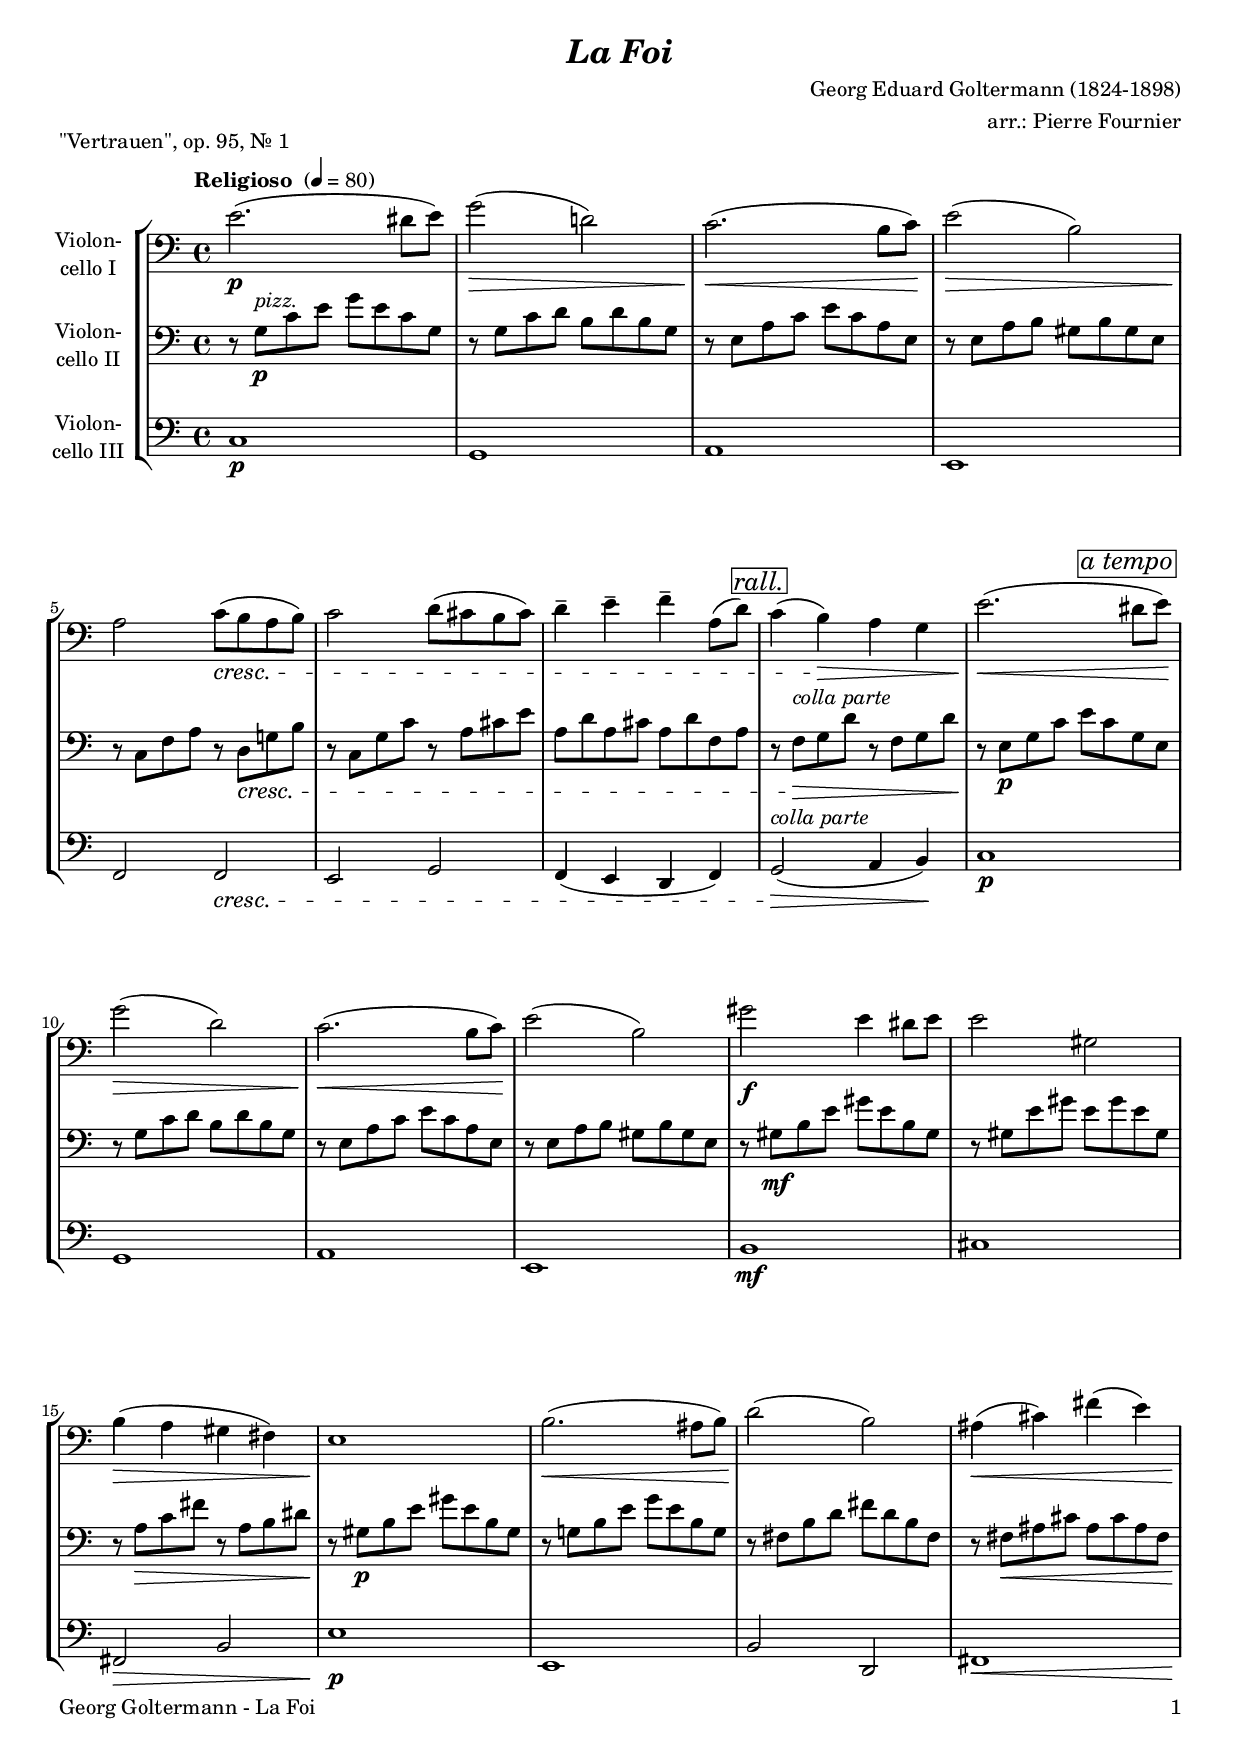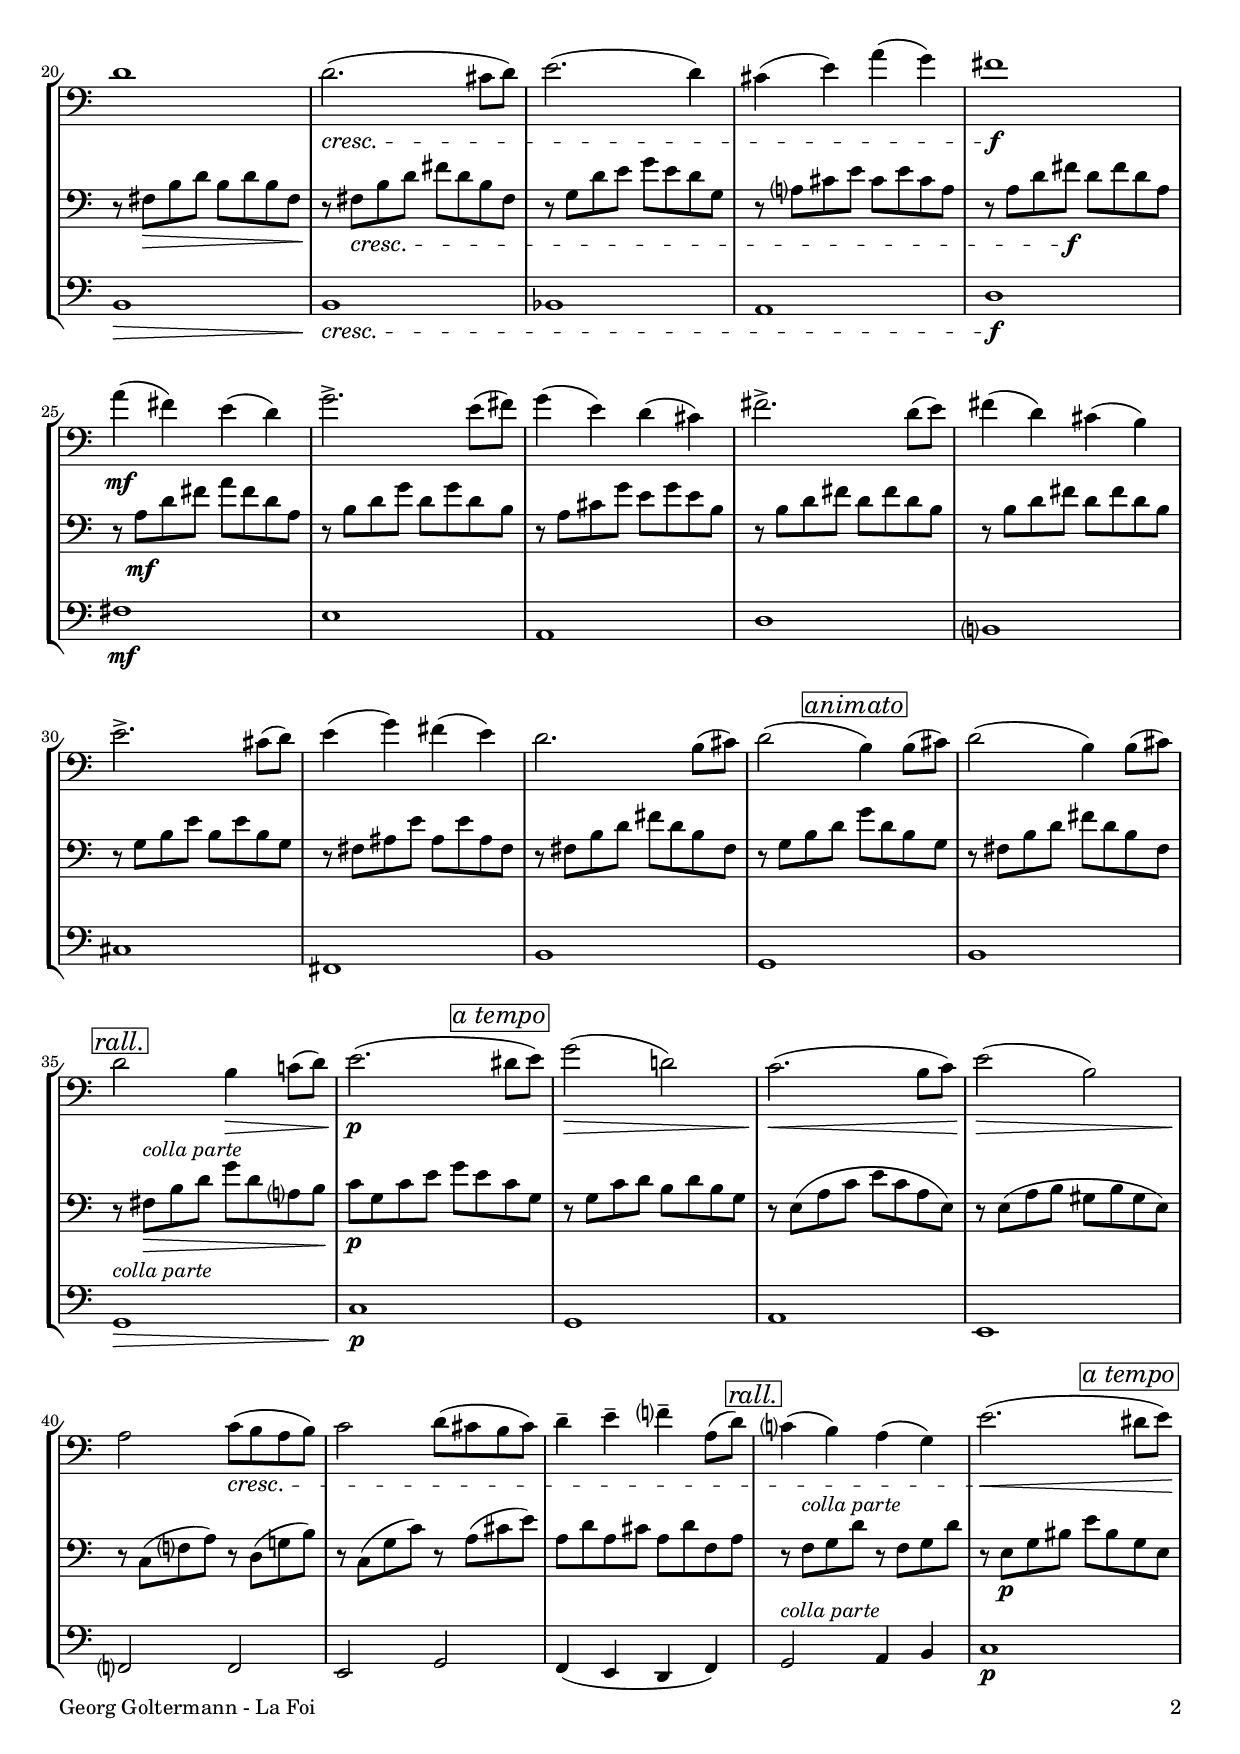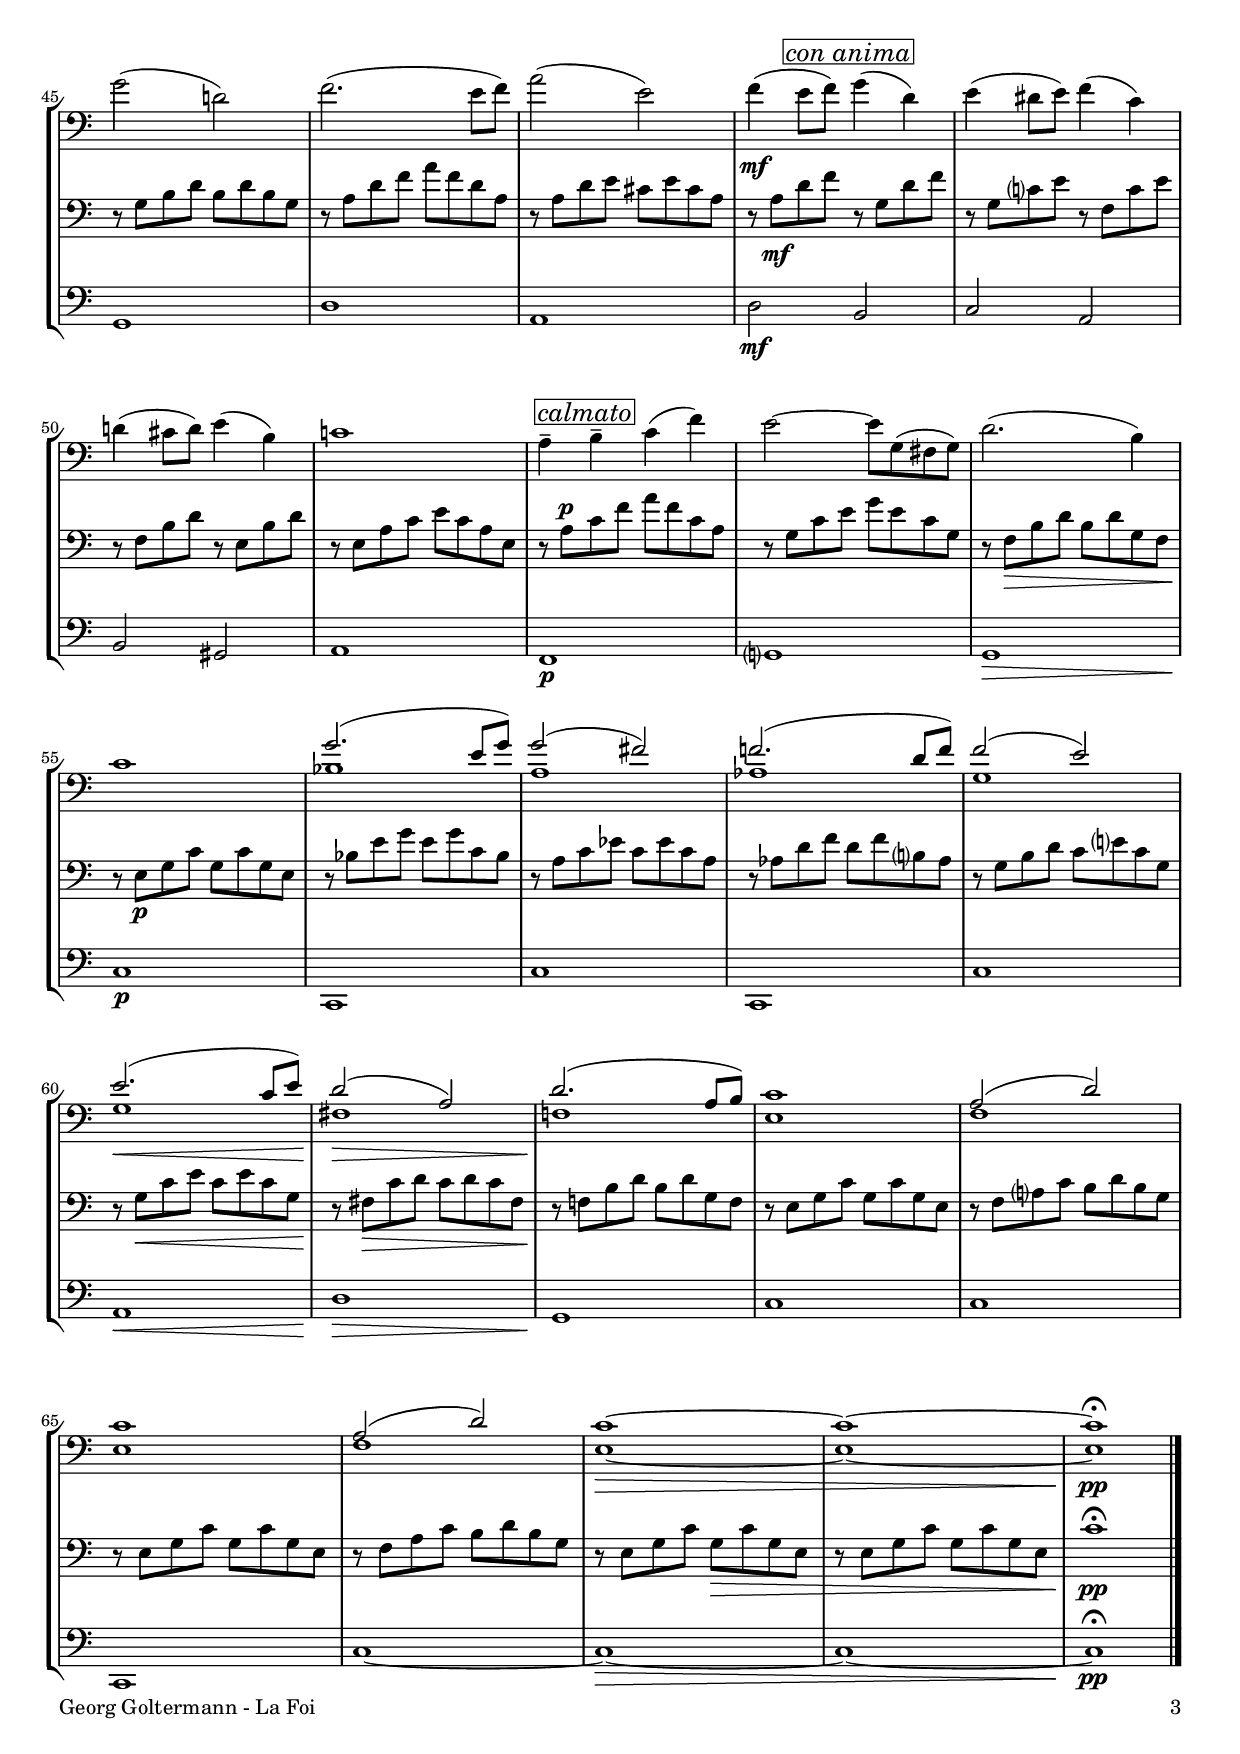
\version "2.20.2"
\include "deutsch.ly"
  
#(set-global-staff-size 18)

\header {
  title     = \markup \bold \italic "La Foi"
  composer  = "Georg Eduard Goltermann (1824-1898)"
  arranger  = "arr.: Pierre Fournier"
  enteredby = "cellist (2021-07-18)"
  piece     = "\"Vertrauen\", op. 95, Nr. 1"
}

voiceconsts = {
  \key c \major
  \time 4/4
  \clef "bass"
%  \numericTimeSignature
  \compressEmptyMeasures
  % Set default beaming for all staves
%  \set Timing.beamExceptions = #'()
%  \set Timing.baseMoment     = #(ly:make-moment 1 4)
%  \set Timing.beatStructure  = #'(1 1 1)
  \tempo "Religioso " 4=80
}

mipz = "pizzicato strings"
miba = "cello"

anim = \mark \markup \box \italic "animato"
atem = \mark \markup \box \italic "a tempo"
calm = \mark \markup \box \italic "calmato"
coan = \mark \markup \box \italic "con anima"
copa = \markup \italic "colla parte"
pizz = \markup \italic "pizz."
rall = \mark \markup \box \italic "rall."

va = \relative c' {
  \voiceconsts

  e2.(\p dis8 e)
  g2(\> d!)
  c2.(\!\< h8 c)\!
  e2(\> h)
  a\! c8(\cresc h a h)

  c2 d8( cis h cis)
  d4-- e-- f-- a,8( d) \rall
  c4( h)\> a g
  e'2.(\< \atem dis8 e)\!
  g2(\> d)
  c2.(\!\< h8 c)\!

  e2( h)
  gis'\f e4 dis8 e
  e2 gis,
  h4(\> a gis fis)
  e1\!

  h'2.(\< ais8 h)
  d2(\! h)
  ais4(\< cis) fis( e)
  d1\!
  d2.(\cresc cis8 d)
  e2.( d4)

  cis( e) a( g)
  fis1\f
  a4(\mf fis) e( d)
  g2.-> e8( fis)
  g4( e) d( cis)

  fis2.-> d8( e)
  fis4( d) cis( h)
  e2.-> cis8( d)
  e4( g) fis( e)
  d2. h8( cis)

  d2( \anim h4) h8( cis)
  d2( h4) h8( cis) \rall
  d2 h4\> c!8( d)
  e2.(\!\p \atem dis8 e)
  g2(\> d!)
  c2.(\!\< h8 c)

  e2(\!\> h)
  a\! c8(\cresc h a h)
  c2 d8( cis h cis)
  d4-- e-- f?-- a,8( d) \rall
  c?4( h) a( g)
  e'2.(\< \atem dis8 e)

  g2(\! d!)
  f2.( e8 f)
  a2( e)
  f4(\mf e8 f) \coan g4( d)
  e( dis8 e) f4( c)
  d!( cis8 d) e4( h)

  c!1
  a4-- \calm h-- c( f)
  e2~ e8 g,( fis g)
  d'2.( h4)
  c1
  << {
    g'2.( e8 g)
    g2( fis)
    f!2.( d8 f)
    f2( e)
    e2.(\< c8 e)
    d2(\!\> a)
    d2.(\! a8 h)

    c1
    a2( d)
    c1
    a2( d)
  } \\ {
    b1
    a
    as
    g
    g
    fis
    f!

    e
    f
    e
    f
  } >>
  <e c'>1~\>
  <e c'>~
  <e c'>\!\fermata\pp \bar "|."
}

vb = \relative c' {
  \voiceconsts

  r8 g^\pizz\p c e g e c g
  r g c d h d h g
  r e a c e c a e
  r e a h gis h gis e
  r c f a r d,\cresc g! h

  r c, g' c r a cis e
  a, d a cis a d f, a \rall
  r f^\copa\> g d' r f, g d'
  r\! e,\p g c e c \atem g e
  r g c d h d h g
  r e a c e c a e

  r e a h gis h gis e
  r gis\mf h e gis e h gis
  r gis e' gis e gis e gis,
  r a\> c fis r a, h dis
  r\! gis,\p h e gis e h gis

  r g! h e g e h g
  r fis h d fis d h fis
  r fis\< ais cis ais cis ais fis
  r\! fis\> h d h d h fis
  r\! fis\cresc h d fis d h fis
  r g d' e g e d g,

  r a? cis e cis e cis a
  r a d fis\f d fis d a
  r a\mf d fis a fis d a
  r h d g d g d h
  r a cis g' e g e h

  r h d fis d fis d h
  r h d fis d fis d h
  r g h e h e h g
  r fis ais e' ais, e' ais, fis
  r fis h d fis d h fis

  r g h d \anim g d h g
  r fis h d fis d h fis \rall
  r fis^\copa\> h d g d a? h\!
  c\p g c e g e \atem c g
  r g c d h d h g
  r e( a c e c a e)

  r e( a h gis h gis e)
  r c( f? a) r d,( g! h)
  r c,( g' c) r a( cis e)
  a, d a cis a d f, a\rall
  r f^\copa g d' r f, g d'
  r e,\p g his e his \atem g e

  r g h d h d h g
  r a d f a f d a
  r a d e cis e cis a
  r a\mf d f \coan r g, d' f
  r g, c? e r f, c' e
  r f, h d r e, h' d

  r e, a c e c a e
  r a^\p \calm c f a f c a
  r g c e g e c g
  r f\> h d h d g, f
  r\! e\p g c g c g e
  r b' e g e g c, b

  r a c es c es c a
  r as d f d f h,? as
  r g h d c e? c g
  r g\< c e c e c g
  r\! fis\> c' d c d c fis,
  r\! f! h d h d g, f

  r e g c g c g e
  r f a? c h d h g
  r e g c g c g e
  r f a c h d h g
  r e g c g\> c g e
  r e g c g c g e
  c'1\!\fermata\pp \bar "|."
}

vc = \relative c {
  \voiceconsts

  c1\p
  g
  a
  e
  f2 f\cresc

  e g
  f4( e d f) \rall
  g2(^\copa\> a4 h)\!
  << c1\p \\ { s2. \atem s4 } >>
  g1
  a

  e
  h'\mf
  cis
  fis,2\> h
  e1\!\p

  e,
  h'2 d,
  fis1\<
  h\!\>
  h\!\cresc
  b

  a
  d\f
  fis\mf
  e
  a,

  d
  h?
  cis
  fis,
  h

  << g \\ { s2\anim s } >>
  h1
  g^\copa\>
  c\!\p
  g
  a

  e
  f?2 f
  e g
  f4( e d f)
  g2^\copa a4 h
  << c1\p \\ { s2. \atem s4 } >>

  g1
  d'
  a
  d2\mf \coan h
  c a
  h gis

  a1
  << f1\p \\ { s4 \calm s2. } >>
  g?1
  g\>
  c\!\p
  c,

  c'
  c,
  c' a\<
  d\!\>
  g,\!

  c
  c
  c,
  c'~
  c~\>
  c~
  c\!\fermata\pp \bar "|."
}


music = \new StaffGroup <<
      \new Staff {
	\set Staff.midiInstrument = \miba
	\set Staff.instrumentName = \markup \center-column { "Violon-" "cello I" }
	\transpose c c { \va }
      }

      \new Staff {
	\set Staff.midiInstrument = \mipz
	\set Staff.instrumentName = \markup \center-column { "Violon-" "cello II" }
	\transpose c c { \vb }
      }

      \new Staff {
	\set Staff.midiInstrument = \miba
	\set Staff.instrumentName = \markup \center-column { "Violon-" "cello III" }
	\transpose c c { \vc }
      }
>>

\book {
   \paper {
    print-page-number = ##t
    print-first-page-number = ##t
    ragged-last-bottom = ##f
    oddHeaderMarkup = \markup \null
    evenHeaderMarkup = \markup \null
    oddFooterMarkup = \markup {
      \fill-line {
        \on-the-fly #print-page-number-check-first
        "Georg Goltermann - La Foi" \fromproperty #'page:page-number-string
      }
    }
    evenFooterMarkup = \oddFooterMarkup
  } \score {
    \music
    \layout {}
  }

  \score {
    \unfoldRepeats \music

    \midi {
      \context {
        \Score
      }
    }
  }
}